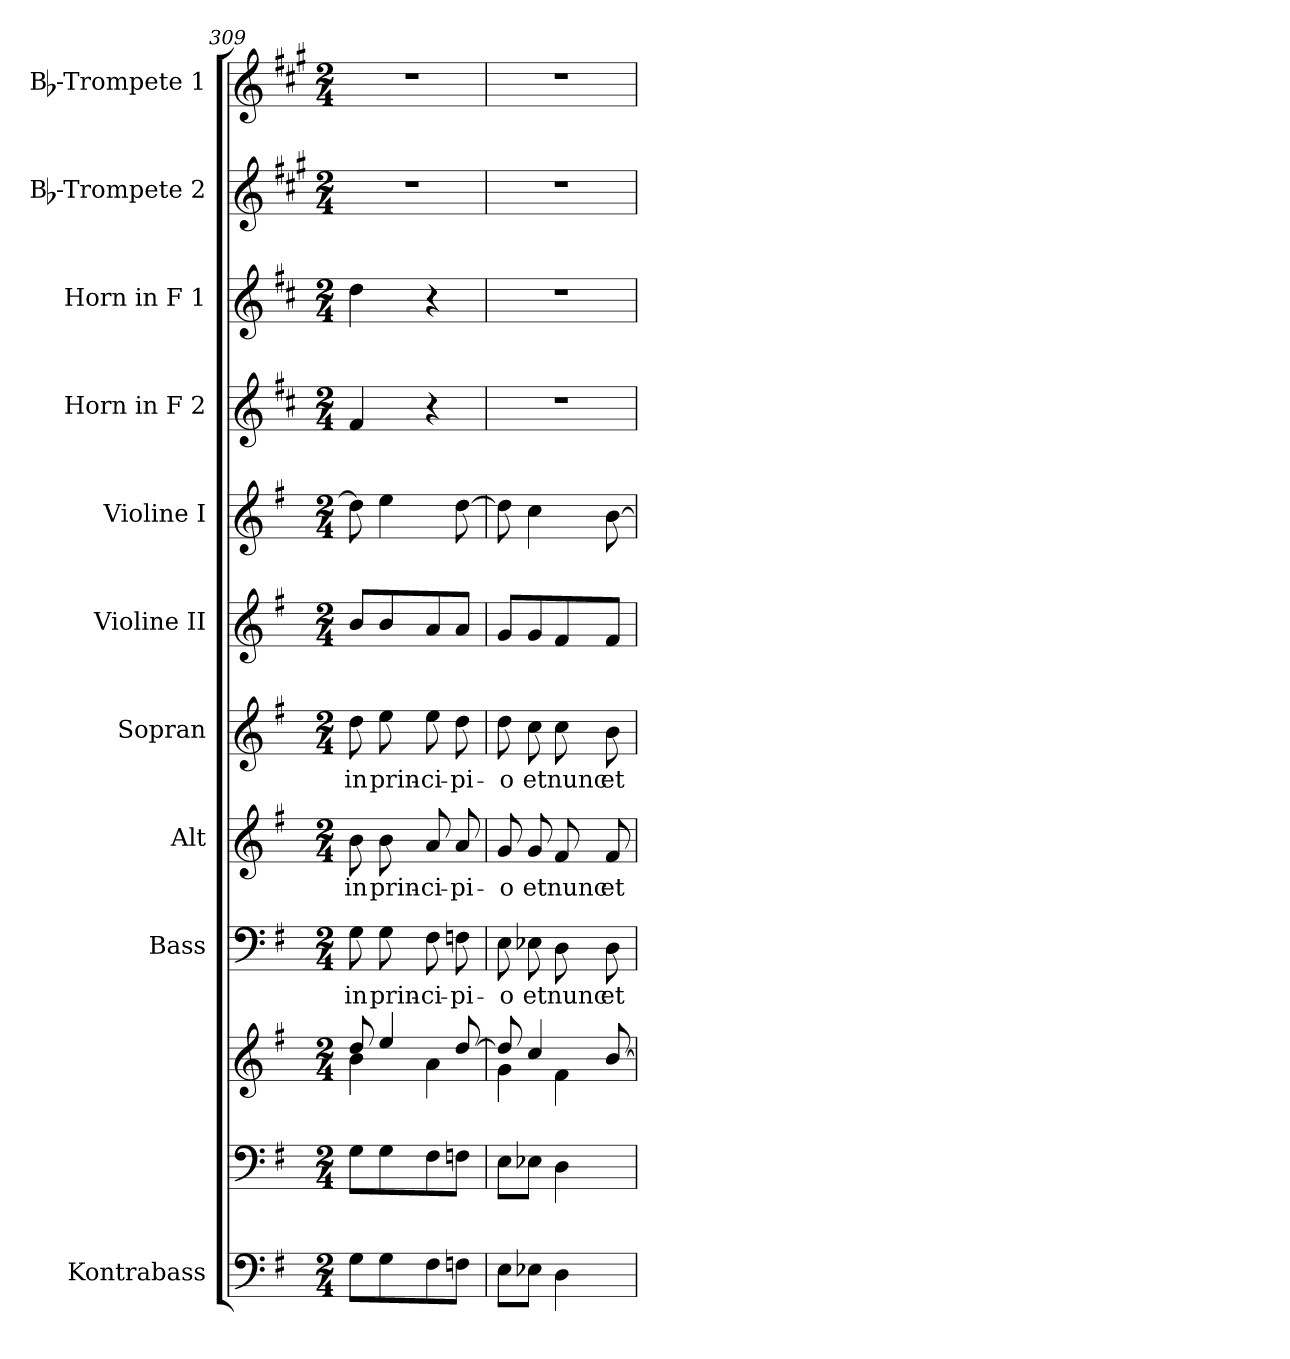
**kern	**kern	**kern	**kern	**text	**kern	**text	**kern	**text	**kern	**kern	**kern	**kern	**kern	**kern
*part11	*part10	*part10	*part9	*part9	*part8	*part8	*part7	*part7	*part6	*part5	*part4	*part3	*part2	*part1
*staff12	*staff11	*staff10	*staff9	*staff9	*staff8	*staff8	*staff7	*staff7	*staff6	*staff5	*staff4	*staff3	*staff2	*staff1
*I"Kontrabass	*	*	*I"Bass	*	*I"Alt	*	*I"Sopran	*	*I"Violine II	*I"Violine I	*I"Horn in F 2	*I"Horn in F 1	*I"Bb-Trompete 2	*I"Bb-Trompete 1
*I'Kb.	*	*	*I'B.	*	*I'A.	*	*I'S.	*	*I'Vl. II	*I'Vl. I	*	*	*I'Bb Trp. 2	*I'Bb Trp. 1
*clefF4	*clefF4	*clefG2	*clefF4	*	*clefG2	*	*clefG2	*	*clefG2	*clefG2	*clefG2	*clefG2	*clefG2	*clefG2
*ITrd7c12	*	*	*	*	*	*	*	*	*	*	*ITrd4c7	*ITrd4c7	*ITrd1c2	*ITrd1c2
*k[f#]	*k[f#]	*k[f#]	*k[f#]	*	*k[f#]	*	*k[f#]	*	*k[f#]	*k[f#]	*k[f#]	*k[f#]	*k[f#]	*k[f#]
*G:	*G:	*G:	*G:	*	*G:	*	*G:	*	*G:	*G:	*G:	*G:	*G:	*G:
*M2/4	*M2/4	*M2/4	*M2/4	*	*M2/4	*	*M2/4	*	*M2/4	*M2/4	*M2/4	*M2/4	*M2/4	*M2/4
=309	=309	=309	=309	=309	=309	=309	=309	=309	=309	=309	=309	=309	=309	=309
*	*	*^	*	*	*	*	*	*	*	*	*	*	*	*
!	!	!	!	!	!LO:LY:b	!	!LO:LY:b	!	!LO:LY:b	!	!	!	!	!	!
8GG\L	8G\L	8dd/	4b\	8G\	in	8b\	in	8dd\	in	8b/L	8dd\]	4B/	4g\	2r	2r
!	!	!	!	!	!LO:LY:b	!	!LO:LY:b	!	!LO:LY:b	!	!	!	!	!	!
8GG\	8G\	4ee/	.	8G\	prin-	8b\	prin-	8ee\	prin-	8b/	4ee\	.	.	.	.
!	!	!	!	!	!LO:LY:b	!	!LO:LY:b	!	!LO:LY:b	!	!	!	!	!	!
8FF#\	8F#\	.	4a\	8F#\	-ci-	8a/	-ci-	8ee\	-ci-	8a/	.	4r	4r	.	.
!	!	!	!	!	!LO:LY:b	!	!LO:LY:b	!	!LO:LY:b	!	!	!	!	!	!
8FFn\J	8Fn\J	[>8dd/	.	8Fn\	-pi-	8a/	-pi-	8dd\	-pi-	8a/J	[8dd\	.	.	.	.
!!LO:PB:g=z
=310	=310	=310	=310	=310	=310	=310	=310	=310	=310	=310	=310	=310	=310	=310	=310
!	!	!	!	!	!LO:LY:b	!	!LO:LY:b	!	!LO:LY:b	!	!	!	!	!	!
8EE\L	8E\L	8dd/]	4g\	8E\	-o	8g/	-o	8dd\	-o	8g/L	8dd\]	2r	2r	2r	2r
!	!	!	!	!	!LO:LY:b	!	!LO:LY:b	!	!LO:LY:b	!	!	!	!	!	!
8EE-X\J	8E-X\J	4cc/	.	8E-X\	et	8g/	et	8cc\	et	8g/	4cc\	.	.	.	.
!	!	!	!	!	!LO:LY:b	!	!LO:LY:b	!	!LO:LY:b	!	!	!	!	!	!
4DD\	4D\	.	4f#\	8D\	nunc	8f#/	nunc	8cc\	nunc	8f#/	.	.	.	.	.
!	!	!	!	!	!LO:LY:b	!	!LO:LY:b	!	!LO:LY:b	!	!	!	!	!	!
.	.	[>8b/	.	8D\	et	8f#/	et	8b\	et	8f#/J	[8b\	.	.	.	.
*	*	*v	*v	*	*	*	*	*	*	*	*	*	*	*	*
=	=	=	=	=	=	=	=	=	=	=	=	=	=	=
*-	*-	*-	*-	*-	*-	*-	*-	*-	*-	*-	*-	*-	*-	*-
